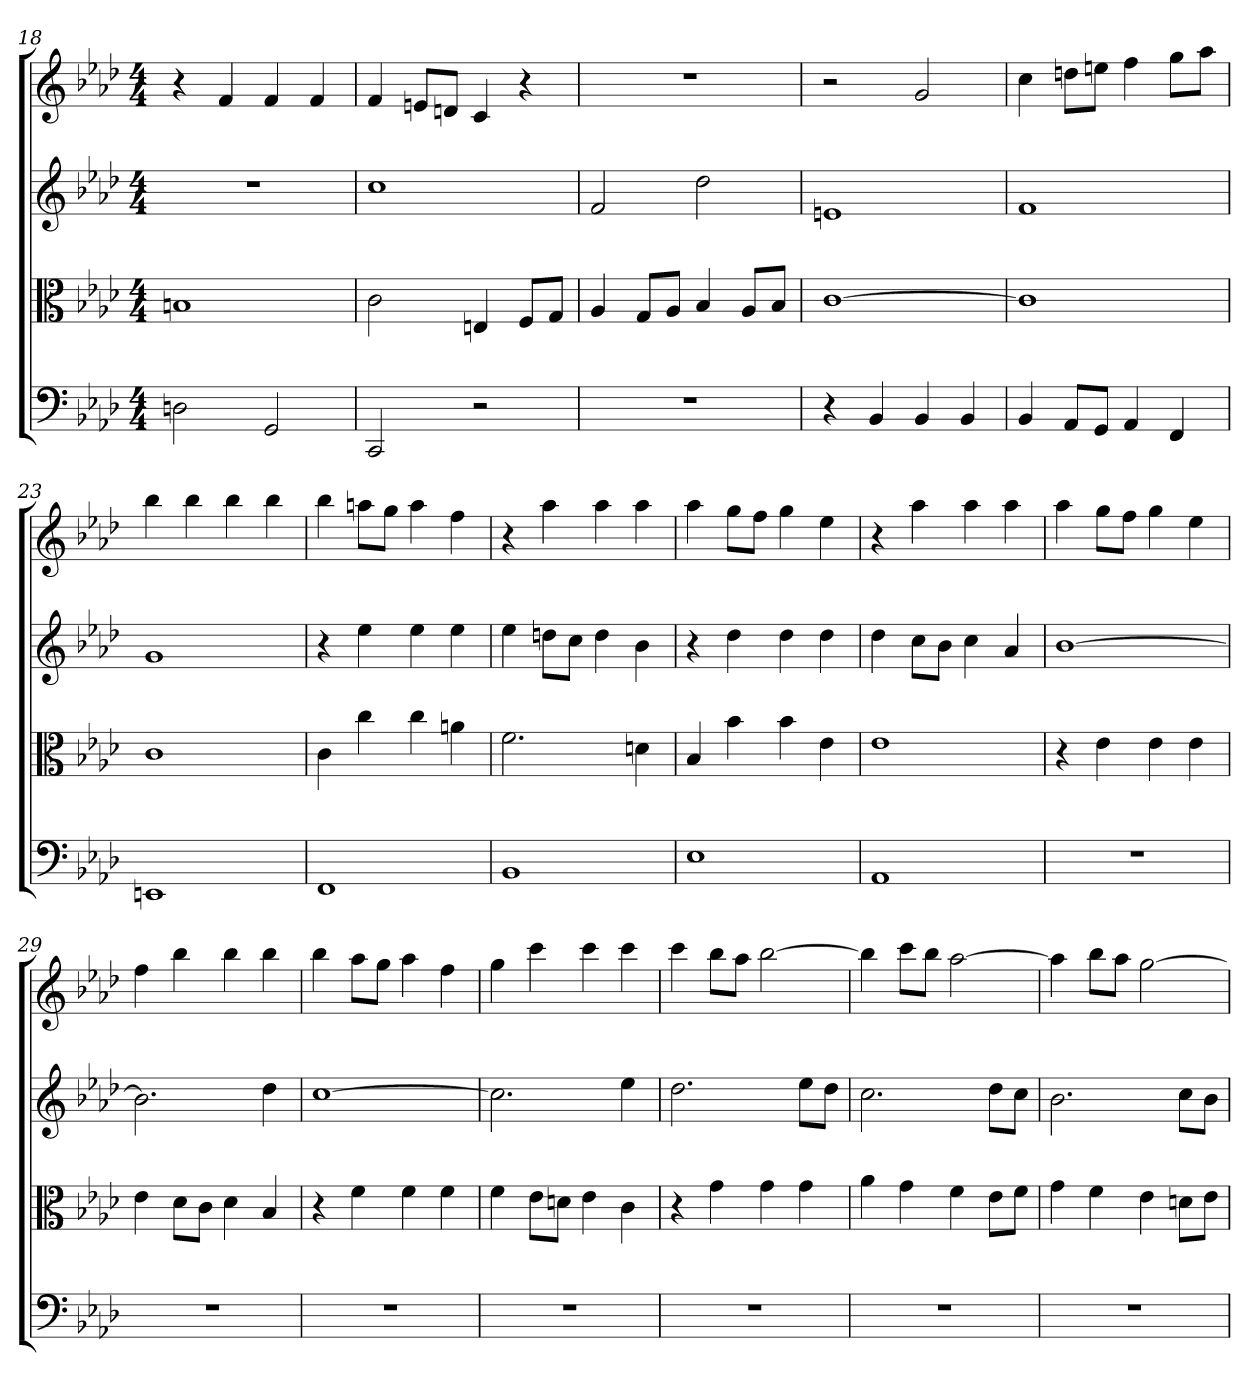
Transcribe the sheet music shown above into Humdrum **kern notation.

**kern	**kern	**kern	**kern
*part4	*part3	*part2	*part1
*staff4	*staff3	*staff2	*staff1
*clefF4	*clefC3	*	*
*k[b-e-a-d-]	*k[b-e-a-d-]	*k[b-e-a-d-]	*k[b-e-a-d-]
*f:	*f:	*f:	*f:
*M4/4	*M4/4	*M4/4	*M4/4
=18	=18	=18	=18
2Dn	1Bn	1r	4r
.	.	.	4f
2GG	.	.	4f
.	.	.	4f
=19	=19	=19	=19
2CC	2c	1cc	4f
.	.	.	8enL
.	.	.	8dnJ
2r	4En	.	4c
.	8F/L	.	4r
.	8G/J	.	.
=20	=20	=20	=20
1r	4A-	2f	1r
.	8G/L	.	.
.	8A-/J	.	.
.	4B-	2dd-	.
.	8A-/L	.	.
.	8B-/J	.	.
=21	=21	=21	=21
4r	[1c	1en	2r
4BB-	.	.	.
4BB-	.	.	2g
4BB-	.	.	.
=22	=22	=22	=22
4BB-	1c]	1f	4cc
8AA-/L	.	.	8ddnL
8GG/J	.	.	8eenJ
4AA-	.	.	4ff
4FF	.	.	8ggL
.	.	.	8aa-J
=23	=23	=23	=23
1EEn	1c	1g	4bb-
.	.	.	4bb-
.	.	.	4bb-
.	.	.	4bb-
=24	=24	=24	=24
1FF	4c	4r	4bb-
.	4cc	4ee-	8aanL
.	.	.	8ggJ
.	4cc	4ee-	4aa
.	4an	4ee-	4ff
=25	=25	=25	=25
1BB-	2.f	4ee-	4r
.	.	8ddnL	4aa-
.	.	8ccJ	.
.	.	4dd	4aa-
.	4dn	4b-	4aa-
=26	=26	=26	=26
1E-	4B-	4r	4aa-
.	4b-	4dd-	8ggL
.	.	.	8ffJ
.	4b-	4dd-	4gg
.	4e-	4dd-	4ee-
=27	=27	=27	=27
1AA-	1e-	4dd-	4r
.	.	8ccL	4aa-
.	.	8b-J	.
.	.	4cc	4aa-
.	.	4a-	4aa-
=28	=28	=28	=28
1r	4r	[1b-	4aa-
.	4e-	.	8ggL
.	.	.	8ffJ
.	4e-	.	4gg
.	4e-	.	4ee-
=29	=29	=29	=29
1r	4e-	2.b-]	4ff
.	8d-\L	.	4bb-
.	8c\J	.	.
.	4d-	.	4bb-
.	4B-	4dd-	4bb-
=30	=30	=30	=30
1r	4r	[1cc	4bb-
.	4f	.	8aa-L
.	.	.	8ggJ
.	4f	.	4aa-
.	4f	.	4ff
=31	=31	=31	=31
1r	4f	2.cc]	4gg
.	8e-\L	.	4ccc
.	8dn\J	.	.
.	4e-	.	4ccc
.	4c	4ee-	4ccc
=32	=32	=32	=32
1r	4r	2.dd-	4ccc
.	4g	.	8bb-L
.	.	.	8aa-J
.	4g	.	[2bb-
.	4g	8ee-L	.
.	.	8dd-J	.
=33	=33	=33	=33
1r	4a-	2.cc	4bb-]
.	4g	.	8cccL
.	.	.	8bb-J
.	4f	.	[2aa-
.	8e-\L	8dd-L	.
.	8f\J	8ccJ	.
=34	=34	=34	=34
1r	4g	2.b-	4aa-]
.	4f	.	8bb-L
.	.	.	8aa-J
.	4e-	.	[2gg
.	8dn\L	8ccL	.
.	8e-\J	8b-J	.
=	=	=	=
*-	*-	*-	*-
